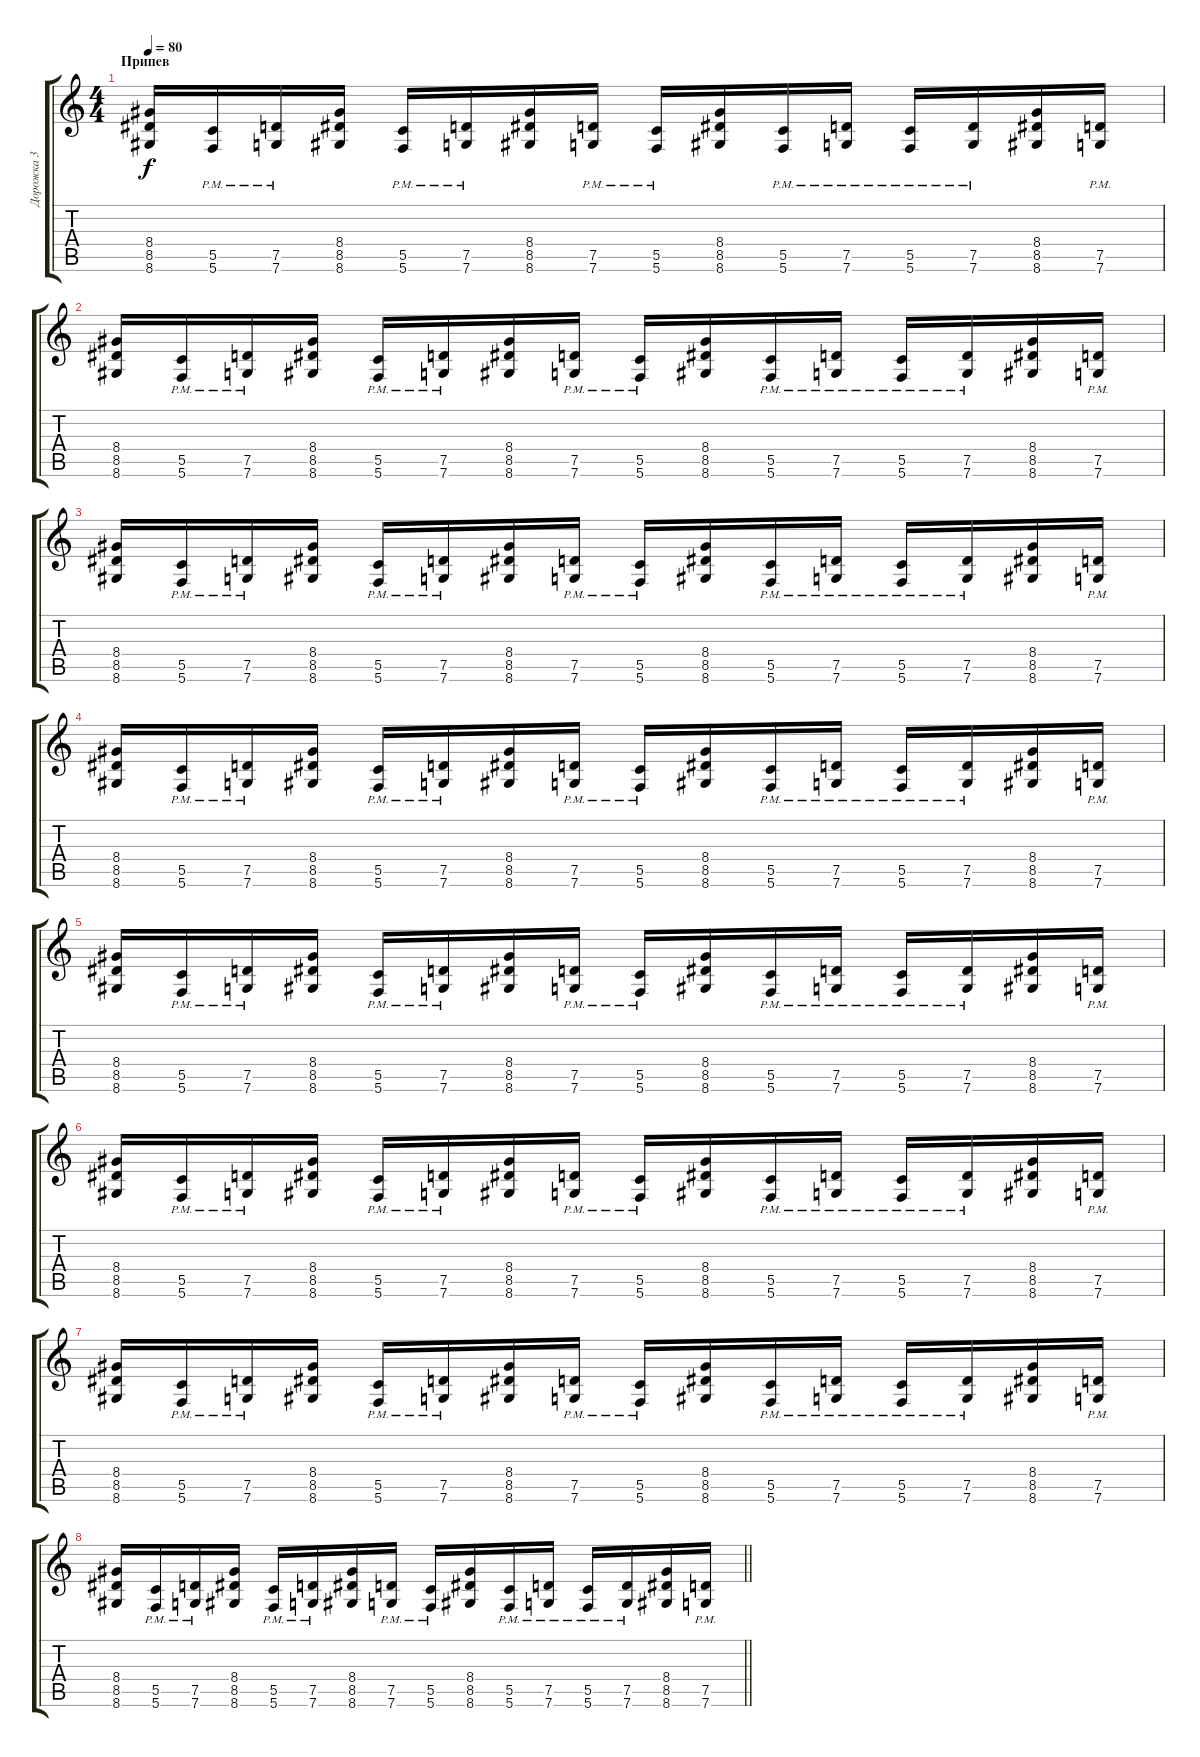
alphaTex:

\track ("Дорожка 3" "Дорожка 3") {instrument distortionguitar}
\staff {score tabs}
\tuning (D4 A3 F3 C3 G2 C2) {hide}
\ts (4 4)
\section ("" "Припев")
\tempo 80
\clef g2
\ks c
(8.4 8.5 8.6).16{dy f} (5.5{pm} 5.6).16 (7.5{pm} 7.6).16 (8.4 8.5 8.6).16 (5.5{pm} 5.6).16 (7.5{pm} 7.6).16 (8.4 8.5 8.6).16 (7.5{pm} 7.6).16 (5.5{pm} 5.6).16 (8.4 8.5 8.6).16 (5.5{pm} 5.6).16 (7.5{pm} 7.6).16 (5.5{pm} 5.6).16 (7.5{pm} 7.6).16 (8.4 8.5 8.6).16 (7.5{pm} 7.6).16 |
(8.4 8.5 8.6).16 (5.5{pm} 5.6).16 (7.5{pm} 7.6).16 (8.4 8.5 8.6).16 (5.5{pm} 5.6).16 (7.5{pm} 7.6).16 (8.4 8.5 8.6).16 (7.5{pm} 7.6).16 (5.5{pm} 5.6).16 (8.4 8.5 8.6).16 (5.5{pm} 5.6).16 (7.5{pm} 7.6).16 (5.5{pm} 5.6).16 (7.5{pm} 7.6).16 (8.4 8.5 8.6).16 (7.5{pm} 7.6).16 |
(8.4 8.5 8.6).16 (5.5{pm} 5.6).16 (7.5{pm} 7.6).16 (8.4 8.5 8.6).16 (5.5{pm} 5.6).16 (7.5{pm} 7.6).16 (8.4 8.5 8.6).16 (7.5{pm} 7.6).16 (5.5{pm} 5.6).16 (8.4 8.5 8.6).16 (5.5{pm} 5.6).16 (7.5{pm} 7.6).16 (5.5{pm} 5.6).16 (7.5{pm} 7.6).16 (8.4 8.5 8.6).16 (7.5{pm} 7.6).16 |
(8.4 8.5 8.6).16 (5.5{pm} 5.6).16 (7.5{pm} 7.6).16 (8.4 8.5 8.6).16 (5.5{pm} 5.6).16 (7.5{pm} 7.6).16 (8.4 8.5 8.6).16 (7.5{pm} 7.6).16 (5.5{pm} 5.6).16 (8.4 8.5 8.6).16 (5.5{pm} 5.6).16 (7.5{pm} 7.6).16 (5.5{pm} 5.6).16 (7.5{pm} 7.6).16 (8.4 8.5 8.6).16 (7.5{pm} 7.6).16 |
(8.4 8.5 8.6).16 (5.5{pm} 5.6).16 (7.5{pm} 7.6).16 (8.4 8.5 8.6).16 (5.5{pm} 5.6).16 (7.5{pm} 7.6).16 (8.4 8.5 8.6).16 (7.5{pm} 7.6).16 (5.5{pm} 5.6).16 (8.4 8.5 8.6).16 (5.5{pm} 5.6).16 (7.5{pm} 7.6).16 (5.5{pm} 5.6).16 (7.5{pm} 7.6).16 (8.4 8.5 8.6).16 (7.5{pm} 7.6).16 |
(8.4 8.5 8.6).16 (5.5{pm} 5.6).16 (7.5{pm} 7.6).16 (8.4 8.5 8.6).16 (5.5{pm} 5.6).16 (7.5{pm} 7.6).16 (8.4 8.5 8.6).16 (7.5{pm} 7.6).16 (5.5{pm} 5.6).16 (8.4 8.5 8.6).16 (5.5{pm} 5.6).16 (7.5{pm} 7.6).16 (5.5{pm} 5.6).16 (7.5{pm} 7.6).16 (8.4 8.5 8.6).16 (7.5{pm} 7.6).16 |
(8.4 8.5 8.6).16 (5.5{pm} 5.6).16 (7.5{pm} 7.6).16 (8.4 8.5 8.6).16 (5.5{pm} 5.6).16 (7.5{pm} 7.6).16 (8.4 8.5 8.6).16 (7.5{pm} 7.6).16 (5.5{pm} 5.6).16 (8.4 8.5 8.6).16 (5.5{pm} 5.6).16 (7.5{pm} 7.6).16 (5.5{pm} 5.6).16 (7.5{pm} 7.6).16 (8.4 8.5 8.6).16 (7.5{pm} 7.6).16 |
\barLineRight lightlight
(8.4 8.5 8.6).16 (5.5{pm} 5.6).16 (7.5{pm} 7.6).16 (8.4 8.5 8.6).16 (5.5{pm} 5.6).16 (7.5{pm} 7.6).16 (8.4 8.5 8.6).16 (7.5{pm} 7.6).16 (5.5{pm} 5.6).16 (8.4 8.5 8.6).16 (5.5{pm} 5.6).16 (7.5{pm} 7.6).16 (5.5{pm} 5.6).16 (7.5{pm} 7.6).16 (8.4 8.5 8.6).16 (7.5{pm} 7.6).16
